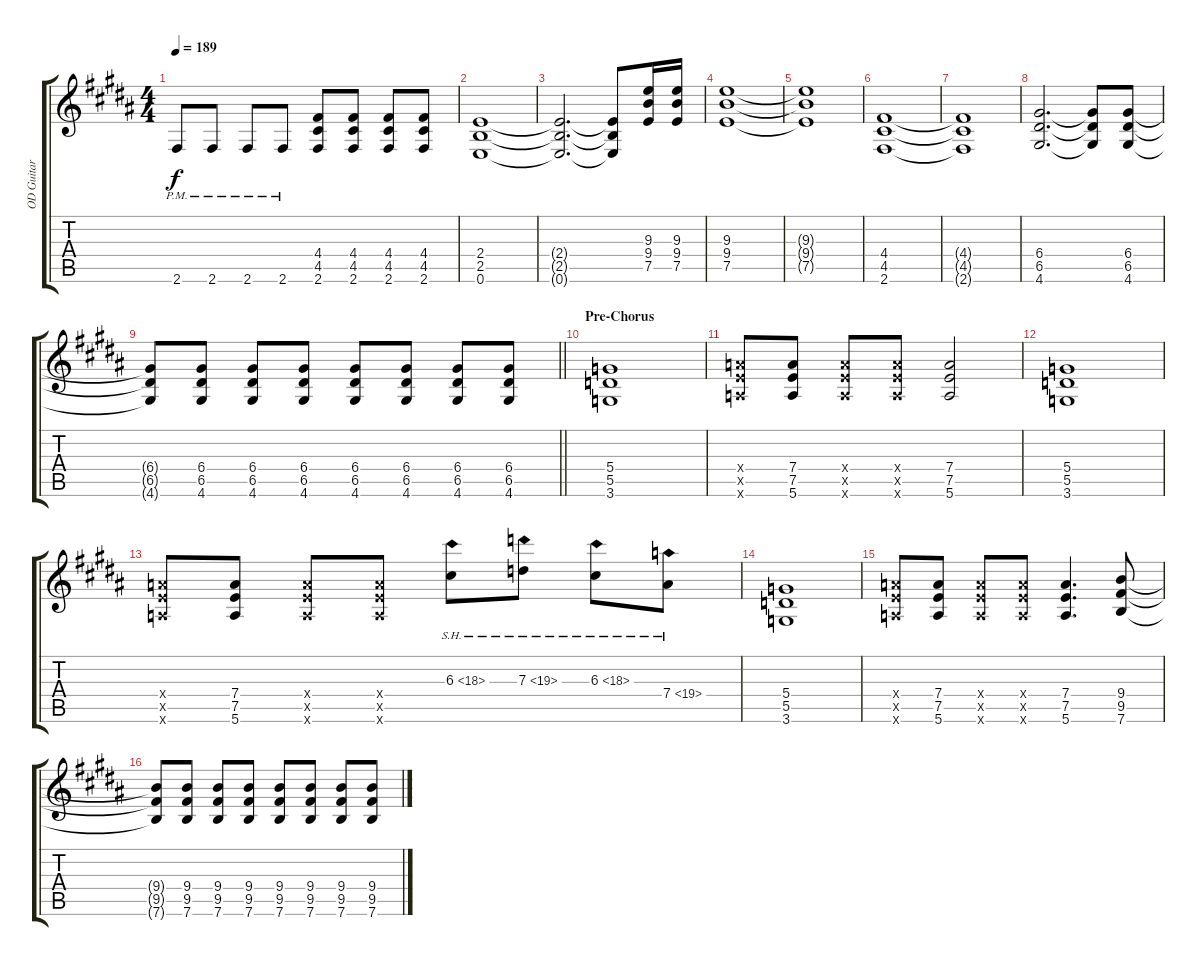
\track ("OD Guitar" "OD Guitar") {instrument overdrivenguitar}
\staff {score tabs}
\tuning (E4 B3 G3 D3 A2 E2) {hide}
\ts (4 4)
\tempo 189
\clef g2
\ks b
2.6{pm}.8{dy f} 2.6{pm}.8 2.6{pm}.8 2.6{pm}.8 (4.4 4.5 2.6).8 (4.4 4.5 2.6).8 (4.4 4.5 2.6).8 (4.4 4.5 2.6).8 |
(2.4 2.5 0.6).1 |
(2.4{t} 2.5{t} 0.6{t}).2{d} (2.4{t} 2.5{t} 0.6{t}).8 (9.3 9.4 7.5).16 (9.3 9.4 7.5).16 |
(9.3 9.4 7.5).1 |
(9.3{t} 9.4{t} 7.5{t}).1 |
(4.4 4.5 2.6).1 |
(4.4{t} 4.5{t} 2.6{t}).1 |
(6.4 6.5 4.6).2{d} (6.4{t} 6.5{t} 4.6{t}).8 (6.4 6.5 4.6).8 |
\barLineRight lightlight
(6.4{t} 6.5{t} 4.6{t}).8 (6.4 6.5 4.6).8 (6.4 6.5 4.6).8 (6.4 6.5 4.6).8 (6.4 6.5 4.6).8 (6.4 6.5 4.6).8 (6.4 6.5 4.6).8 (6.4 6.5 4.6).8 |
\section ("" "Pre-Chorus")
(5.4 5.5 3.6).1 |
(7.4{x} 7.5{x} 5.6{x}).8 (7.4 7.5 5.6).8 (7.4{x} 7.5{x} 5.6{x}).8 (7.4{x} 7.5{x} 5.6{x}).8 (7.4 7.5 5.6).2 |
(5.4 5.5 3.6).1 |
(7.4{x} 7.5{x} 5.6{x}).8 (7.4 7.5 5.6).8 (7.4{x} 7.5{x} 5.6{x}).8 (7.4{x} 7.5{x} 5.6{x}).8 6.3{sh 12}.8 7.3{sh 12}.8 6.3{sh 12}.8 7.4{sh 12}.8 |
(5.4 5.5 3.6).1 |
(7.4{x} 7.5{x} 5.6{x}).8 (7.4 7.5 5.6).8 (7.4{x} 7.5{x} 5.6{x}).8 (7.4{x} 7.5{x} 5.6{x}).8 (7.4 7.5 5.6).4{d} (9.4 9.5 7.6).8 |
(9.4{t} 9.5{t} 7.6{t}).8 (9.4 9.5 7.6).8 (9.4 9.5 7.6).8 (9.4 9.5 7.6).8 (9.4 9.5 7.6).8 (9.4 9.5 7.6).8 (9.4 9.5 7.6).8 (9.4 9.5 7.6).8
